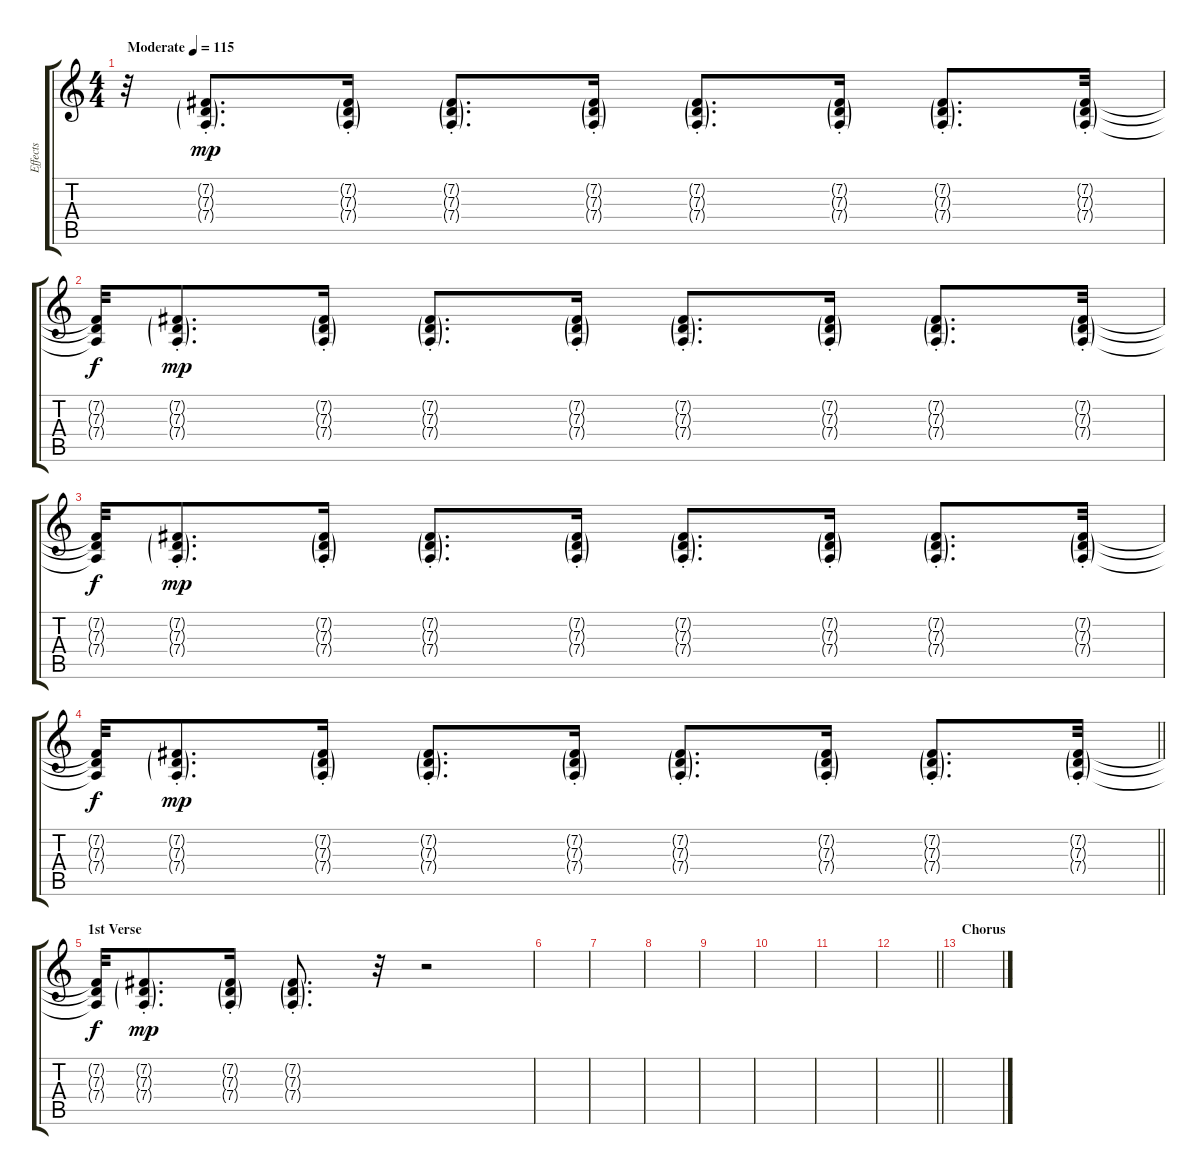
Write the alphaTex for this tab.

\track ("Effects" "Effects") {instrument lead8bassandlead}
\staff {score tabs}
\tuning (E4 B3 G3 D3 A2 E2) {hide}
\ts (4 4)
\tempo (115 "Moderate")
\clef g2
\ks c
r.32{dy mp instrument lead8bassandlead} (7.2{g st} 7.3{g st} 7.4{g st}).8{d} (7.2{g st} 7.3{g st} 7.4{g st}).16 (7.2{g st} 7.3{g st} 7.4{g st}).8{d} (7.2{g st} 7.3{g st} 7.4{g st}).16 (7.2{g st} 7.3{g st} 7.4{g st}).8{d} (7.2{g st} 7.3{g st} 7.4{g st}).16 (7.2{g st} 7.3{g st} 7.4{g st}).8{d} (7.2{g st} 7.3{g st} 7.4{g st}).32 |
(7.2{t} 7.3{t} 7.4{t}).32{dy f} (7.2{g st} 7.3{g st} 7.4{g st}).8{d dy mp} (7.2{g st} 7.3{g st} 7.4{g st}).16 (7.2{g st} 7.3{g st} 7.4{g st}).8{d} (7.2{g st} 7.3{g st} 7.4{g st}).16 (7.2{g st} 7.3{g st} 7.4{g st}).8{d} (7.2{g st} 7.3{g st} 7.4{g st}).16 (7.2{g st} 7.3{g st} 7.4{g st}).8{d} (7.2{g st} 7.3{g st} 7.4{g st}).32 |
(7.2{t} 7.3{t} 7.4{t}).32{dy f} (7.2{g st} 7.3{g st} 7.4{g st}).8{d dy mp} (7.2{g st} 7.3{g st} 7.4{g st}).16 (7.2{g st} 7.3{g st} 7.4{g st}).8{d} (7.2{g st} 7.3{g st} 7.4{g st}).16 (7.2{g st} 7.3{g st} 7.4{g st}).8{d} (7.2{g st} 7.3{g st} 7.4{g st}).16 (7.2{g st} 7.3{g st} 7.4{g st}).8{d} (7.2{g st} 7.3{g st} 7.4{g st}).32 |
\barLineRight lightlight
(7.2{t} 7.3{t} 7.4{t}).32{dy f} (7.2{g st} 7.3{g st} 7.4{g st}).8{d dy mp} (7.2{g st} 7.3{g st} 7.4{g st}).16 (7.2{g st} 7.3{g st} 7.4{g st}).8{d} (7.2{g st} 7.3{g st} 7.4{g st}).16 (7.2{g st} 7.3{g st} 7.4{g st}).8{d} (7.2{g st} 7.3{g st} 7.4{g st}).16 (7.2{g st} 7.3{g st} 7.4{g st}).8{d} (7.2{g st} 7.3{g st} 7.4{g st}).32 |
\section ("" "1st Verse")
(7.2{t} 7.3{t} 7.4{t}).32{dy f} (7.2{g st} 7.3{g st} 7.4{g st}).8{d dy mp} (7.2{g st} 7.3{g st} 7.4{g st}).16 (7.2{g st} 7.3{g st} 7.4{g st}).8{d} r.32 r.2 |
|
|
|
|
|
|
\barLineRight lightlight
|
\section ("" "Chorus")
